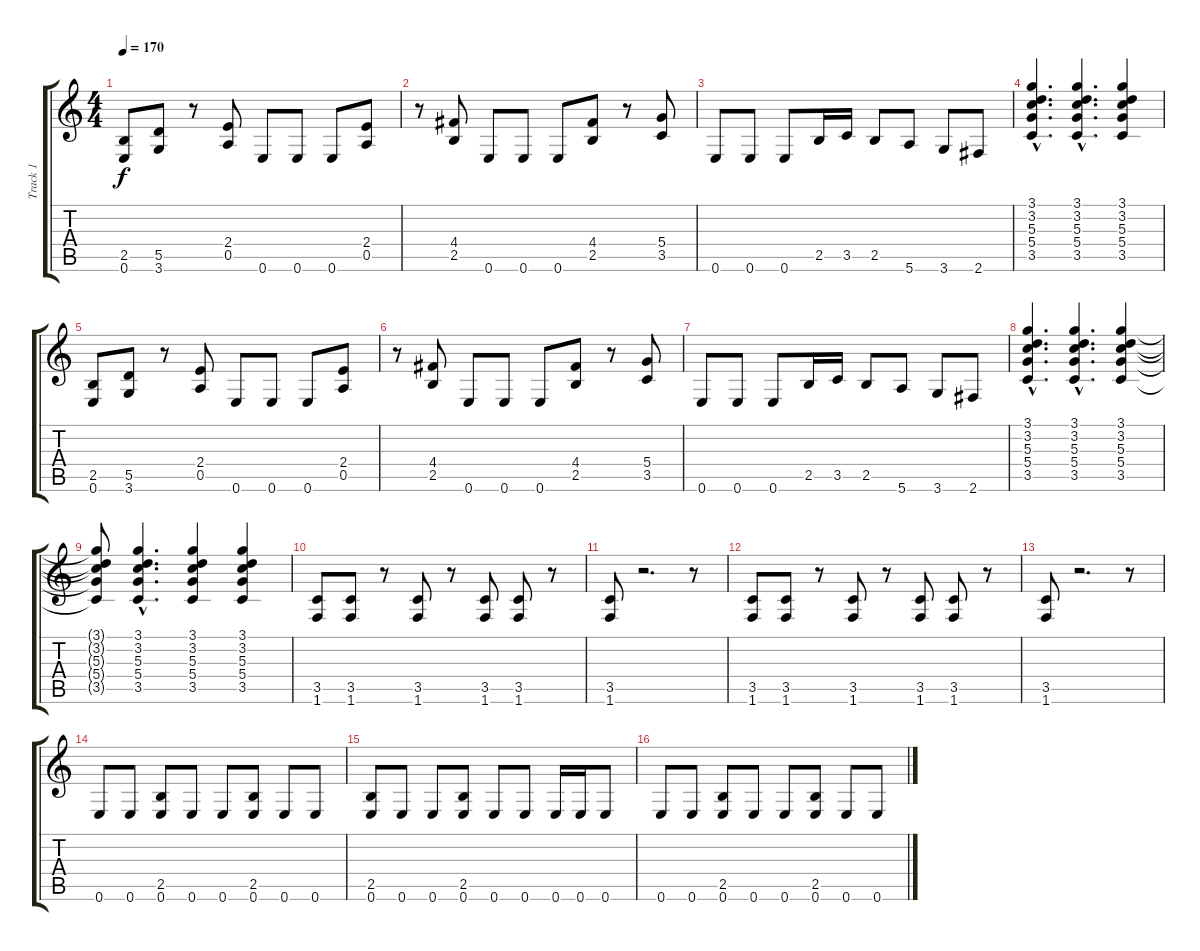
\track ("Track 1" "Track 1") {instrument distortionguitar}
\staff {score tabs}
\tuning (E4 B3 G3 D3 A2 E2) {hide}
\ts (4 4)
\tempo 170
\clef g2
\ks c
(2.5 0.6).8{dy f} (5.5 3.6).8 r.8 (2.4 0.5).8 0.6.8 0.6.8 0.6.8 (2.4 0.5).8 |
r.8 (4.4 2.5).8 0.6.8 0.6.8 0.6.8 (4.4 2.5).8 r.8 (5.4 3.5).8 |
0.6.8 0.6.8 0.6.8 2.5.16 3.5.16 2.5.8 5.6.8 3.6.8 2.6.8 |
(3.1{hac} 3.2{hac} 5.3{hac} 5.4{hac} 3.5{hac}).4{d} (3.1{hac} 3.2{hac} 5.3{hac} 5.4{hac} 3.5{hac}).4{d} (3.1 3.2 5.3 5.4 3.5).4 |
(2.5 0.6).8 (5.5 3.6).8 r.8 (2.4 0.5).8 0.6.8 0.6.8 0.6.8 (2.4 0.5).8 |
r.8 (4.4 2.5).8 0.6.8 0.6.8 0.6.8 (4.4 2.5).8 r.8 (5.4 3.5).8 |
0.6.8 0.6.8 0.6.8 2.5.16 3.5.16 2.5.8 5.6.8 3.6.8 2.6.8 |
(3.1{hac} 3.2{hac} 5.3{hac} 5.4{hac} 3.5{hac}).4{d} (3.1{hac} 3.2{hac} 5.3{hac} 5.4{hac} 3.5{hac}).4{d} (3.1 3.2 5.3 5.4 3.5).4 |
(3.1{t} 3.2{t} 5.3{t} 5.4{t} 3.5{t}).8 (3.1{hac} 3.2{hac} 5.3{hac} 5.4{hac} 3.5{hac}).4{d} (3.1 3.2 5.3 5.4 3.5).4 (3.1 3.2 5.3 5.4 3.5).4 |
(3.5 1.6).8 (3.5 1.6).8 r.8 (3.5 1.6).8 r.8 (3.5 1.6).8 (3.5 1.6).8 r.8 |
(3.5 1.6).8 r.2{d} r.8 |
(3.5 1.6).8 (3.5 1.6).8 r.8 (3.5 1.6).8 r.8 (3.5 1.6).8 (3.5 1.6).8 r.8 |
(3.5 1.6).8 r.2{d} r.8 |
0.6.8 0.6.8 (2.5 0.6).8 0.6.8 0.6.8 (2.5 0.6).8 0.6.8 0.6.8 |
(2.5 0.6).8 0.6.8 0.6.8 (2.5 0.6).8 0.6.8 0.6.8 0.6.16 0.6.16 0.6.8 |
0.6.8 0.6.8 (2.5 0.6).8 0.6.8 0.6.8 (2.5 0.6).8 0.6.8 0.6.8
